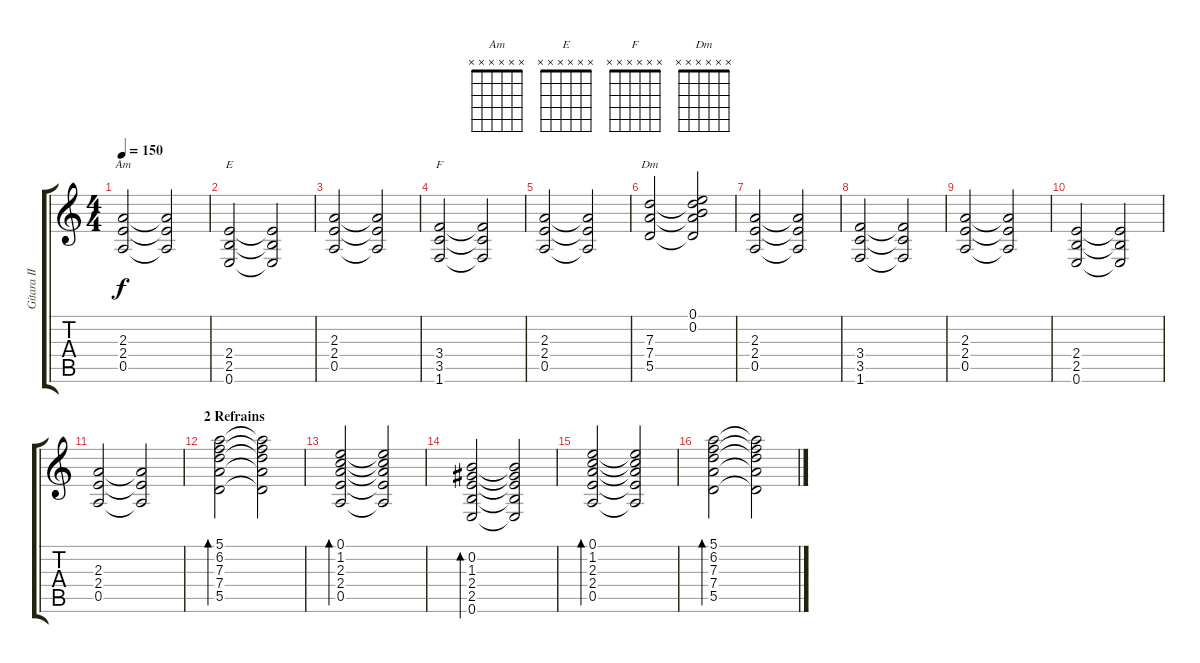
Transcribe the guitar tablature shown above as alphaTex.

\track ("Gitara II" "Gitara II") {instrument acousticguitarnylon}
\staff {score tabs}
\tuning (E4 B3 G3 D3 A2 E2) {hide}
\chord ("Am" x x x x x x)
\chord ("E" x x x x x x)
\chord ("F" x x x x x x)
\chord ("Dm" x x x x x x)
\ts (4 4)
\tempo 150
\clef g2
\ks c
(2.3 2.4 0.5).2{ch "Am" dy f} (2.3{t} 2.4{t} 0.5{t}).2 |
(2.4 2.5 0.6).2{ch "E"} (2.4{t} 2.5{t} 0.6{t}).2 |
(2.3 2.4 0.5).2 (2.3{t} 2.4{t} 0.5{t}).2 |
(3.4 3.5 1.6).2{ch "F"} (3.4{t} 3.5{t} 1.6{t}).2 |
(2.3 2.4 0.5).2 (2.3{t} 2.4{t} 0.5{t}).2 |
(7.3 7.4 5.5).2{ch "Dm"} (0.1 0.2 7.3{t} 7.4{t} 5.5{t}).2 |
(2.3 2.4 0.5).2 (2.3{t} 2.4{t} 0.5{t}).2 |
(3.4 3.5 1.6).2 (3.4{t} 3.5{t} 1.6{t}).2 |
(2.3 2.4 0.5).2 (2.3{t} 2.4{t} 0.5{t}).2 |
(2.4 2.5 0.6).2 (2.4{t} 2.5{t} 0.6{t}).2 |
(2.3 2.4 0.5).2 (2.3{t} 2.4{t} 0.5{t}).2 |
\section ("" "2 Refrains")
(5.1 6.2 7.3 7.4 5.5).2{bd 240} (5.1{t} 6.2{t} 7.3{t} 7.4{t} 5.5{t}).2 |
(0.1 1.2 2.3 2.4 0.5).2{bd 240} (0.1{t} 1.2{t} 2.3{t} 2.4{t} 0.5{t}).2 |
(0.2 1.3 2.4 2.5 0.6).2{bd 240} (0.2{t} 1.3{t} 2.4{t} 2.5{t} 0.6{t}).2 |
(0.1 1.2 2.3 2.4 0.5).2{bd 240} (0.1{t} 1.2{t} 2.3{t} 2.4{t} 0.5{t}).2 |
(5.1 6.2 7.3 7.4 5.5).2{bd 240} (5.1{t} 6.2{t} 7.3{t} 7.4{t} 5.5{t}).2
